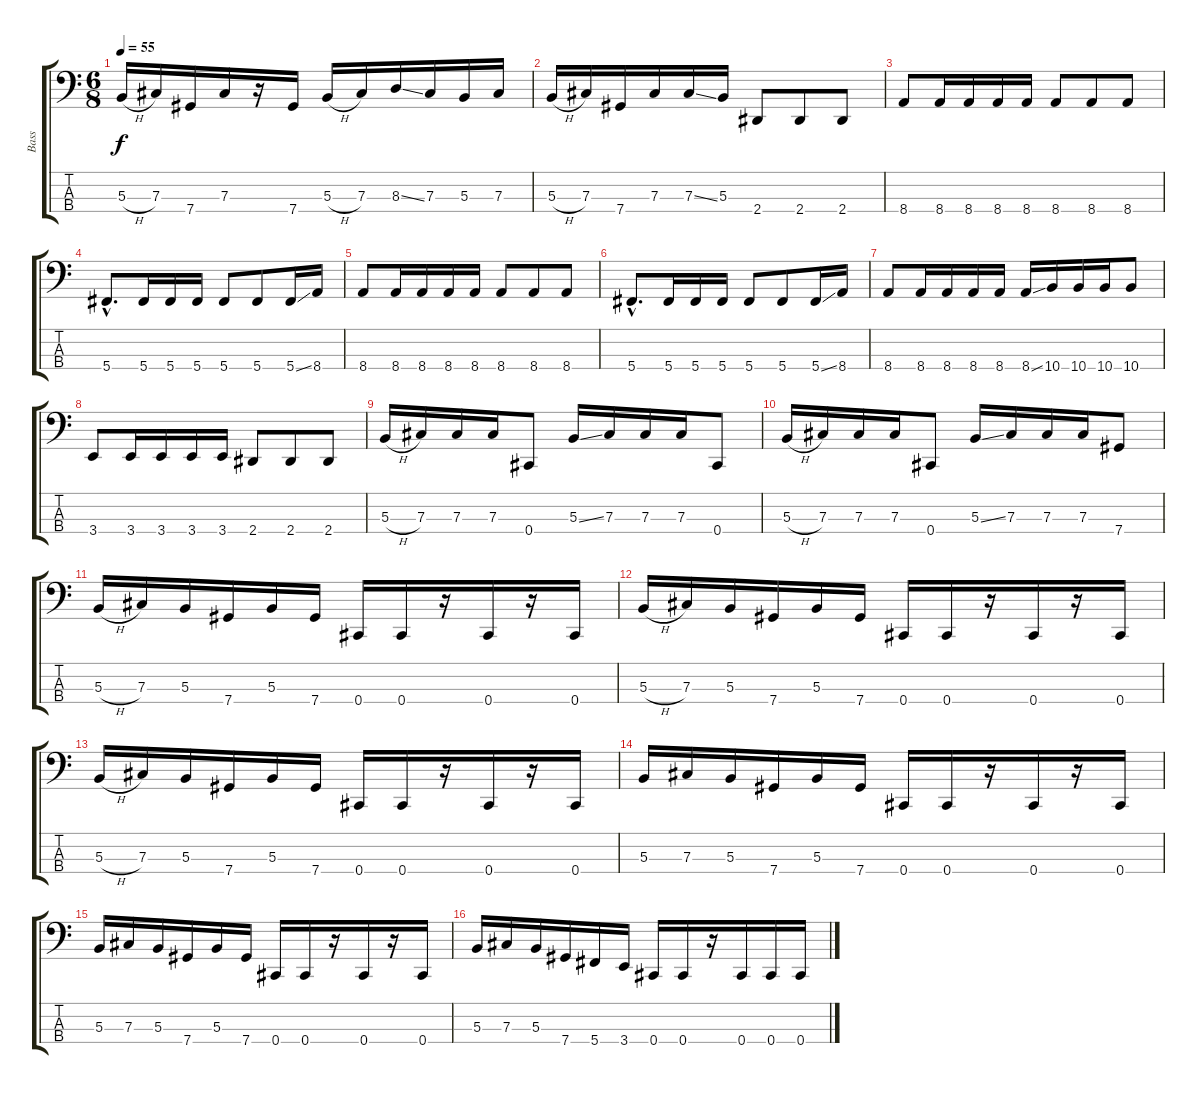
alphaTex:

\track ("Bass" "Bass") {instrument acousticguitarnylon}
\staff {score tabs}
\tuning (E2 B1 Gb1 Db1) {hide}
\ts (6 8)
\tempo 55
\clef f4
\ks c
5.3{h}.16{dy f} 7.3.16 7.4.16 7.3.16 r.16 7.4.16 5.3{h}.16 7.3.16 8.3{ss}.16 7.3.16 5.3.16 7.3.16 |
5.3{h}.16 7.3.16 7.4.16 7.3.16 7.3{ss}.16 5.3.16 2.4.8 2.4.8 2.4.8 |
8.4.8 8.4.16 8.4.16 8.4.16 8.4.16 8.4.8 8.4.8 8.4.8 |
5.4{hac}.8{d} 5.4.16 5.4.16 5.4.16 5.4.8 5.4.8 5.4{ss}.16 8.4.16 |
8.4.8 8.4.16 8.4.16 8.4.16 8.4.16 8.4.8 8.4.8 8.4.8 |
5.4{hac}.8{d} 5.4.16 5.4.16 5.4.16 5.4.8 5.4.8 5.4{ss}.16 8.4.16 |
8.4.8 8.4.16 8.4.16 8.4.16 8.4.16 8.4{ss}.16 10.4.16 10.4.16 10.4.16 10.4.8 |
3.4.8 3.4.16 3.4.16 3.4.16 3.4.16 2.4.8 2.4.8 2.4.8 |
5.3{h}.16 7.3.16 7.3.16 7.3.16 0.4.8 5.3{ss}.16 7.3.16 7.3.16 7.3.16 0.4.8 |
5.3{h}.16 7.3.16 7.3.16 7.3.16 0.4.8 5.3{ss}.16 7.3.16 7.3.16 7.3.16 7.4.8 |
5.3{h}.16 7.3.16 5.3.16 7.4.16 5.3.16 7.4.16 0.4.16 0.4.16 r.16 0.4.16 r.16 0.4.16 |
5.3{h}.16 7.3.16 5.3.16 7.4.16 5.3.16 7.4.16 0.4.16 0.4.16 r.16 0.4.16 r.16 0.4.16 |
5.3{h}.16 7.3.16 5.3.16 7.4.16 5.3.16 7.4.16 0.4.16 0.4.16 r.16 0.4.16 r.16 0.4.16 |
5.3.16 7.3.16 5.3.16 7.4.16 5.3.16 7.4.16 0.4.16 0.4.16 r.16 0.4.16 r.16 0.4.16 |
5.3.16 7.3.16 5.3.16 7.4.16 5.3.16 7.4.16 0.4.16 0.4.16 r.16 0.4.16 r.16 0.4.16 |
5.3.16 7.3.16 5.3.16 7.4.16 5.4.16 3.4.16 0.4.16 0.4.16 r.16 0.4.16 0.4.16 0.4.16
